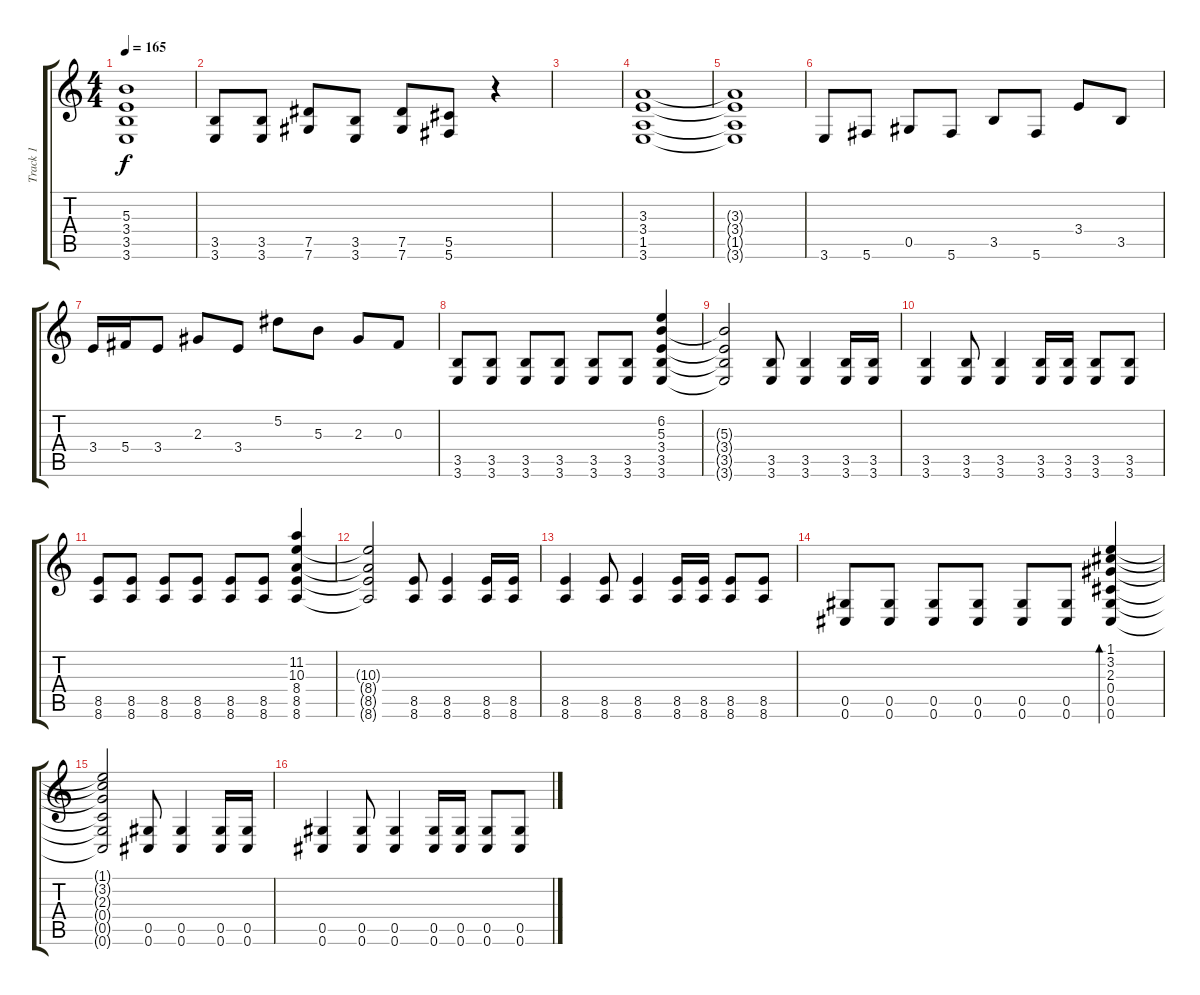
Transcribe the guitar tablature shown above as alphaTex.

\track ("Track 1" "Track 1") {instrument overdrivenguitar}
\staff {score tabs}
\tuning (Eb4 Bb3 Gb3 Db3 Ab2 Db2) {hide}
\ts (4 4)
\tempo 165
\clef g2
\ks c
(5.3{t} 3.4{t} 3.5{t} 3.6{t}).1{dy f} |
(3.5 3.6).8 (3.5 3.6).8 (7.5 7.6).8 (3.5 3.6).8 (7.5 7.6).8 (5.5 5.6).8 r.4 |
|
(3.3 3.4 1.5 3.6).1 |
(3.3{t} 3.4{t} 1.5{t} 3.6{t}).1 |
3.6.8 5.6.8 0.5.8 5.6.8 3.5.8 5.6.8 3.4.8 3.5.8 |
3.4.16 5.4.16 3.4.8 2.3.8 3.4.8 5.2.8 5.3.8 2.3.8 0.3.8 |
(3.5 3.6).8 (3.5 3.6).8 (3.5 3.6).8 (3.5 3.6).8 (3.5 3.6).8 (3.5 3.6).8 (6.2 5.3 3.4 3.5 3.6).4 |
(5.3{t} 3.4{t} 3.5{t} 3.6{t}).2 (3.5 3.6).8 (3.5 3.6).4 (3.5 3.6).16 (3.5 3.6).16 |
(3.5 3.6).4 (3.5 3.6).8 (3.5 3.6).4 (3.5 3.6).16 (3.5 3.6).16 (3.5 3.6).8 (3.5 3.6).8 |
(8.5 8.6).8 (8.5 8.6).8 (8.5 8.6).8 (8.5 8.6).8 (8.5 8.6).8 (8.5 8.6).8 (11.2 10.3 8.4 8.5 8.6).4 |
(10.3{t} 8.4{t} 8.5{t} 8.6{t}).2 (8.5 8.6).8 (8.5 8.6).4 (8.5 8.6).16 (8.5 8.6).16 |
(8.5 8.6).4 (8.5 8.6).8 (8.5 8.6).4 (8.5 8.6).16 (8.5 8.6).16 (8.5 8.6).8 (8.5 8.6).8 |
(0.5 0.6).8 (0.5 0.6).8 (0.5 0.6).8 (0.5 0.6).8 (0.5 0.6).8 (0.5 0.6).8 (1.1 3.2 2.3 0.4 0.5 0.6).4{bd 240} |
(1.1{t} 3.2{t} 2.3{t} 0.4{t} 0.5{t} 0.6{t}).2 (0.5 0.6).8 (0.5 0.6).4 (0.5 0.6).16 (0.5 0.6).16 |
(0.5 0.6).4 (0.5 0.6).8 (0.5 0.6).4 (0.5 0.6).16 (0.5 0.6).16 (0.5 0.6).8 (0.5 0.6).8
